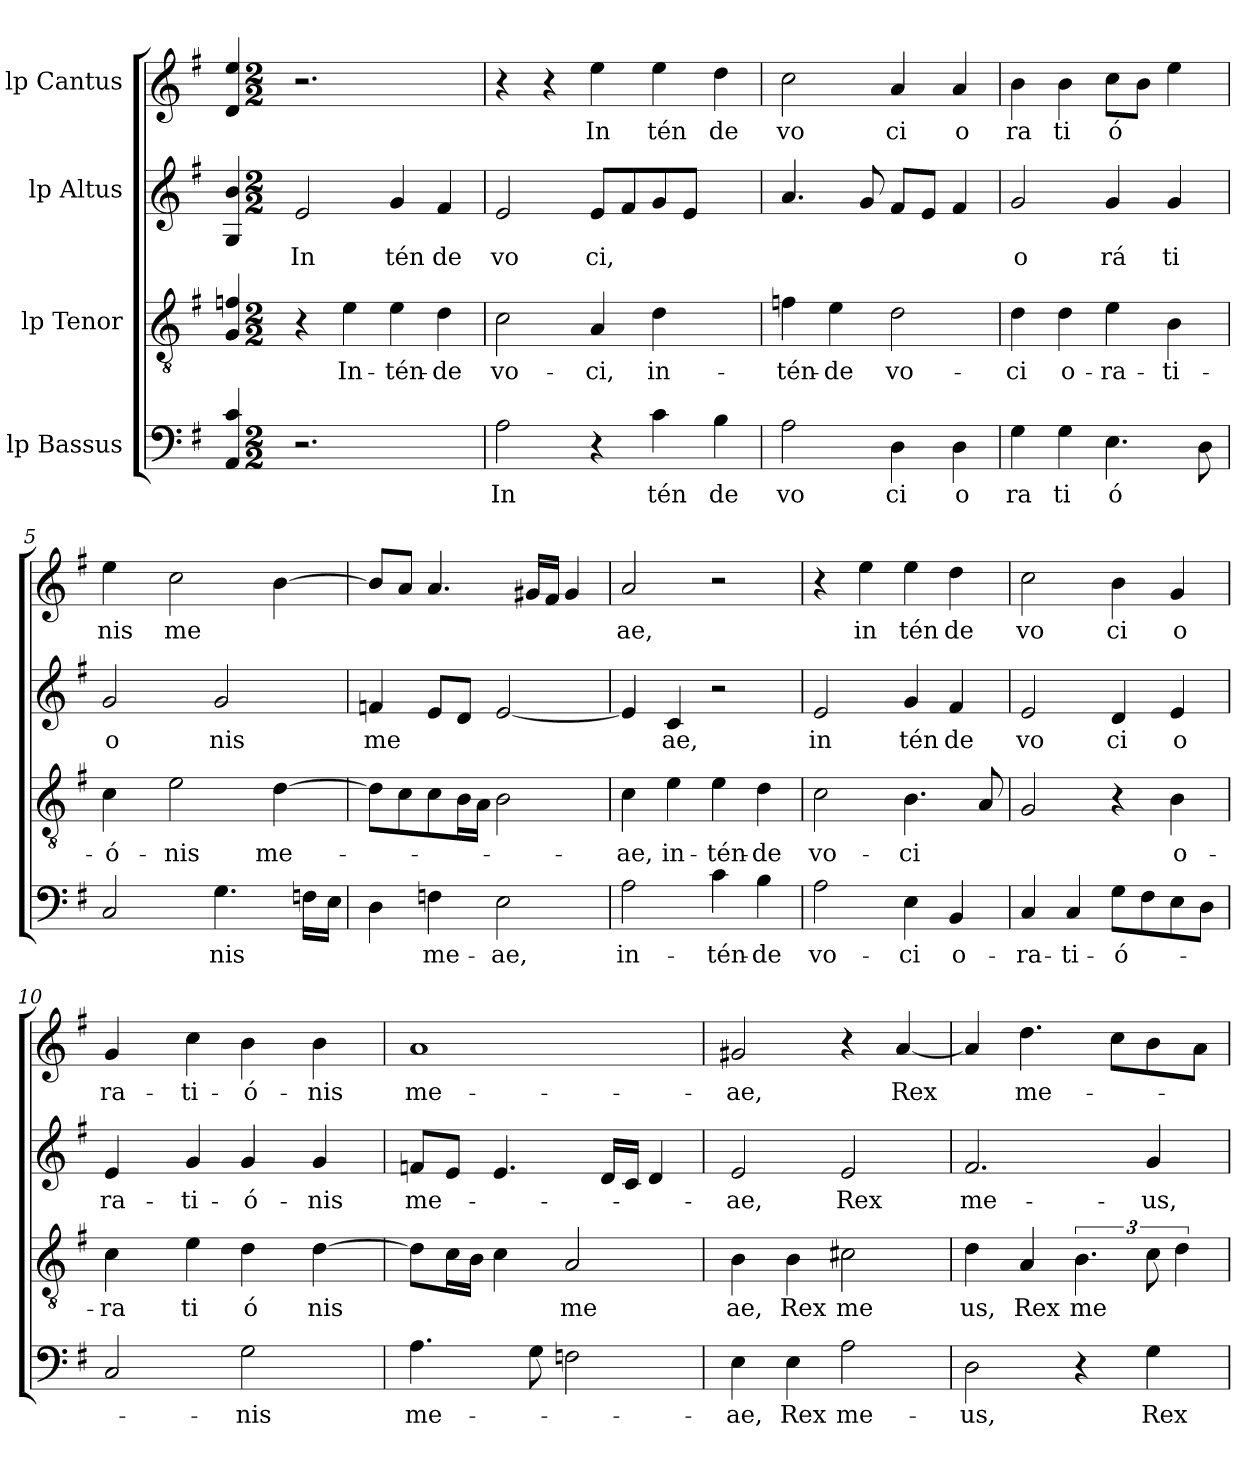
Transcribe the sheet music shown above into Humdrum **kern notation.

**kern	**text	**kern	**text	**kern	**text	**kern	**text
*part4	*part4	*part3	*part3	*part2	*part2	*part1	*part1
*staff4	*staff4	*staff3	*staff3	*staff2	*staff2	*staff1	*staff1
*I"lp Bassus	*	*I"lp Tenor	*	*I"lp Altus	*	*I"lp Cantus	*
!!LO:PB:g=z
*stria5	*	*stria5	*	*stria5	*	*stria5	*
*clefF4	*	*clefGv2	*	*clefG2	*	*clefG2	*
*k[f#]	*	*k[f#]	*	*k[f#]	*	*k[f#]	*
*G:	*	*G:	*	*G:	*	*G:	*
=1	=1	=1	=1	=1	=1	=1	=1
4c/ 4AA/	.	4G/ 4fn/	.	4b/ 4G/	.	4ee/ 4d/	.
*M2/2	*	*M2/2	*	*M2/2	*	*M2/2	*
*met(c|)	*	*met(c|)	*	*met(c|)	*	*met(c|)	*
!	!	!	!	!	!LO:LY:b:cj	!	!
2.r	.	4r	.	2e/	In	2.r	.
!	!	!	!LO:LY:b:cj	!	!	!	!
.	.	4e\	In-	.	.	.	.
!	!	!	!LO:LY:b:cj	!	!LO:LY:b:cj	!	!
.	.	4e\	-tén-	4g/	tén	.	.
!	!	!	!LO:LY:b:cj	!	!LO:LY:b:cj	!	!
4ryy	.	4d\	-de	4f#/	de	4ryy	.
=2	=2	=2	=2	=2	=2	=2	=2
!	!LO:LY:b:cj	!	!LO:LY:b:cj	!	!LO:LY:b:cj	!	!
2A\	In	2c\	vo-	2e/	vo	4r	.
.	.	.	.	.	.	4r	.
!	!	!	!LO:LY:b:cj	!	!LO:LY:b:cj	!	!LO:LY:b:cj
4r	.	4A/	-ci,	8e/L	ci,	4ee\	In
.	.	.	.	8f#/	.	.	.
!	!LO:LY:b:cj	!	!LO:LY:b:cj	!	!	!	!LO:LY:b:cj
4c\	tén	4d\	in-	8g/	.	4ee\	tén
.	.	.	.	8e/J	.	.	.
!	!LO:LY:b:cj	!	!	!	!	!	!LO:LY:b:cj
4B\	de	4ryy	.	4ryy	.	4dd\	de
=3	=3	=3	=3	=3	=3	=3	=3
!	!LO:LY:b:cj	!	!LO:LY:b:cj	!	!	!	!LO:LY:b:cj
2A\	vo	4fn\	-tén-	4.a/	.	2cc\	vo
!	!	!	!LO:LY:b:cj	!	!	!	!
.	.	4e\	-de	.	.	.	.
.	.	.	.	8g/	.	.	.
!	!LO:LY:b:cj	!	!LO:LY:b:cj	!	!	!	!LO:LY:b:cj
4D\	ci	2d\	vo-	8f#/L	.	4a/	ci
.	.	.	.	8e/J	.	.	.
!	!LO:LY:b:cj	!	!	!	!	!	!LO:LY:b:cj
4D\	o	.	.	4f#/	.	4a/	o
=4	=4	=4	=4	=4	=4	=4	=4
!	!LO:LY:b:cj	!	!LO:LY:b:cj	!	!LO:LY:b:cj	!	!LO:LY:b:cj
4G\	ra	4d\	-ci	2g/	o	4b\	ra
!	!LO:LY:b:cj	!	!LO:LY:b:cj	!	!	!	!LO:LY:b:cj
4G\	ti	4d\	o-	.	.	4b\	ti
!	!LO:LY:b:cj	!	!LO:LY:b:cj	!	!LO:LY:b:cj	!	!LO:LY:b:cj
4.E\	ó	4e\	-ra-	4g/	rá	8cc\L	ó
.	.	.	.	.	.	8b\J	.
!	!	!	!LO:LY:b:cj	!	!LO:LY:b:cj	!	!
.	.	4B\	-ti-	4g/	ti	4ee\	.
8D\	.	.	.	.	.	.	.
!!LO:LB:g=z
=5	=5	=5	=5	=5	=5	=5	=5
!	!	!	!LO:LY:b:cj	!	!LO:LY:b:cj	!	!LO:LY:b:cj
*^	*	*	*	*	*	*	*
2C/	8ryy	.	4c\	-ó-	2g/	o	4ee\	nis
.	32ryy	.	.	.	.	.	.	.
.	2ryy	.	.	.	.	.	.	.
!	!	!	!	!LO:LY:b:cj	!	!	!	!LO:LY:b
.	.	.	2e\	-nis	.	.	2cc\	me
!	!	!LO:LY:b	!	!	!	!LO:LY:b:cj	!	!
4.G\	.	nis	.	.	2g/	nis	.	.
.	4ryy	.	.	.	.	.	.	.
!	!	!	!	!LO:LY:b	!	!	!	!
.	.	.	[>4d\	me-	.	.	[>4b\	.
16Fn\L	.	.	.	.	.	.	.	.
.	16.ryy	.	.	.	.	.	.	.
16E\J	.	.	.	.	.	.	.	.
=6	=6	=6	=6	=6	=6	=6	=6	=6
!	!	!	!	!	!	!LO:LY:b	!	!
*v	*v	*	*	*	*	*	*	*
4D\	.	8d\L]	.	4fn/	me	8b/L]	.
.	.	8c\	.	.	.	8a/J	.
!	!LO:LY:b:cj	!	!	!	!	!	!
4Fn\	me-	8c\	.	8e/L	.	4.a/	.
.	.	16B\	.	8d/J	.	.	.
.	.	16A\J	.	.	.	.	.
!	!LO:LY:b:cj	!	!	!	!	!	!
2E\	-ae,	2B\	.	[<2e/	.	.	.
.	.	.	.	.	.	16g#/L	.
.	.	.	.	.	.	16f#/J	.
.	.	.	.	.	.	4g#/	.
=7	=7	=7	=7	=7	=7	=7	=7
!	!LO:LY:b:cj	!	!LO:LY:b:cj	!	!	!	!LO:LY:b:cj
2A\	in-	4c\	-ae,	4e/]	.	2a/	ae,
!	!	!	!LO:LY:b:cj	!	!LO:LY:b:cj	!	!
.	.	4e\	in-	4c/	ae,	.	.
!	!LO:LY:b:cj	!	!LO:LY:b:cj	!	!	!	!
4c\	-tén-	4e\	-tén-	2r	.	2r	.
!	!LO:LY:b:cj	!	!LO:LY:b:cj	!	!	!	!
4B\	-de	4d\	-de	.	.	.	.
=8	=8	=8	=8	=8	=8	=8	=8
!	!LO:LY:b:cj	!	!LO:LY:b:cj	!	!LO:LY:b:cj	!	!
2A\	vo-	2c\	vo-	2e/	in	4r	.
!	!	!	!	!	!	!	!LO:LY:b:cj
.	.	.	.	.	.	4ee\	in
!	!LO:LY:b:cj	!	!LO:LY:b:cj	!	!LO:LY:b:cj	!	!LO:LY:b:cj
4E\	-ci	4.B\	-ci	4g/	tén	4ee\	tén
!	!LO:LY:b:cj	!	!	!	!LO:LY:b:cj	!	!LO:LY:b:cj
4BB/	o-	.	.	4f#/	de	4dd\	de
.	.	8A/	.	.	.	.	.
=9	=9	=9	=9	=9	=9	=9	=9
!	!LO:LY:b:cj	!	!	!	!LO:LY:b:cj	!	!LO:LY:b:cj
4C/	-ra-	2G/	.	2e/	vo	2cc\	vo
!	!LO:LY:b:cj	!	!	!	!	!	!
4C/	-ti-	.	.	.	.	.	.
!	!LO:LY:b:cj	!	!	!	!LO:LY:b:cj	!	!LO:LY:b:cj
8G\L	-ó-	4r	.	4d/	ci	4b\	ci
8F#\	.	.	.	.	.	.	.
!	!	!	!LO:LY:b:cj	!	!LO:LY:b:cj	!	!LO:LY:b:cj
8E\	.	4B\	o-	4e/	o	4g/	o
8D\J	.	.	.	.	.	.	.
!!LO:LB:g=z
=10	=10	=10	=10	=10	=10	=10	=10
!	!	!	!LO:LY:b:cj	!	!LO:LY:b:cj	!	!LO:LY:b:cj
*^	*	*	*	*	*	*	*
2C/	8ryy	.	4c\	-ra	4e/	ra-	4g/	ra-
.	32ryy	.	.	.	.	.	.	.
.	2ryy	.	.	.	.	.	.	.
!	!	!	!	!LO:LY:b:cj	!	!LO:LY:b:cj	!	!LO:LY:b:cj
.	.	.	4e\	ti	4g/	-ti-	4cc\	-ti-
!	!	!LO:LY:b:cj	!	!LO:LY:b:cj	!	!LO:LY:b:cj	!	!LO:LY:b:cj
2G\	.	-nis	4d\	ó	4g/	-ó-	4b\	-ó-
.	4ryy	.	.	.	.	.	.	.
!	!	!	!	!LO:LY:b	!	!LO:LY:b:cj	!	!LO:LY:b:cj
.	.	.	[>4d\	nis	4g/	-nis	4b\	-nis
.	16.ryy	.	.	.	.	.	.	.
=11	=11	=11	=11	=11	=11	=11	=11	=11
!	!	!LO:LY:b	!	!	!	!LO:LY:b	!	!LO:LY:b:cj
*v	*v	*	*	*	*	*	*	*
4.A\	me-	8d\L]	.	8fn/L	me-	1a	me-
.	.	16c\	.	8e/J	.	.	.
.	.	16B\J	.	.	.	.	.
.	.	4c\	.	4.e/	.	.	.
8G\	.	.	.	.	.	.	.
!	!	!	!LO:LY:b:cj	!	!	!	!
2Fn\	.	2A/	me	.	.	.	.
.	.	.	.	16d/L	.	.	.
.	.	.	.	16c/J	.	.	.
.	.	.	.	4d/	.	.	.
=12	=12	=12	=12	=12	=12	=12	=12
!	!LO:LY:b:cj	!	!LO:LY:b:cj	!	!LO:LY:b:cj	!	!LO:LY:b:cj
4E\	-ae,	4B\	ae,	2e/	-ae,	2g#X/	-ae,
!	!LO:LY:b:cj	!	!LO:LY:b:cj	!	!	!	!
4E\	Rex	4B\	Rex	.	.	.	.
!	!LO:LY:b:cj	!	!LO:LY:b:cj	!	!LO:LY:b:cj	!	!
2A\	me-	2c#X\	me	2e/	Rex	4r	.
!	!	!	!	!	!	!	!LO:LY:b:cj
.	.	.	.	.	.	[<4a/	Rex
=13	=13	=13	=13	=13	=13	=13	=13
!	!LO:LY:b:cj	!	!LO:LY:b:cj	!	!LO:LY:b:cj	!	!
2D\	-us,	4d\	us,	2.f#/	me-	4a/]	.
!	!	!	!LO:LY:b:cj	!	!	!	!LO:LY:b
.	.	4A/	Rex	.	.	4.dd\	me-
!	!	!	!LO:LY:b	!	!	!	!
4r	.	6.B\	me	.	.	.	.
.	.	.	.	.	.	8cc\L	.
!	!LO:LY:b:cj	!	!	!	!LO:LY:b:cj	!	!
4G\	Rex	12c\	.	4g/	-us,	8b\	.
.	.	6d\	.	.	.	.	.
.	.	.	.	.	.	8a\J	.
=	=	=	=	=	=	=	=
*-	*-	*-	*-	*-	*-	*-	*-
